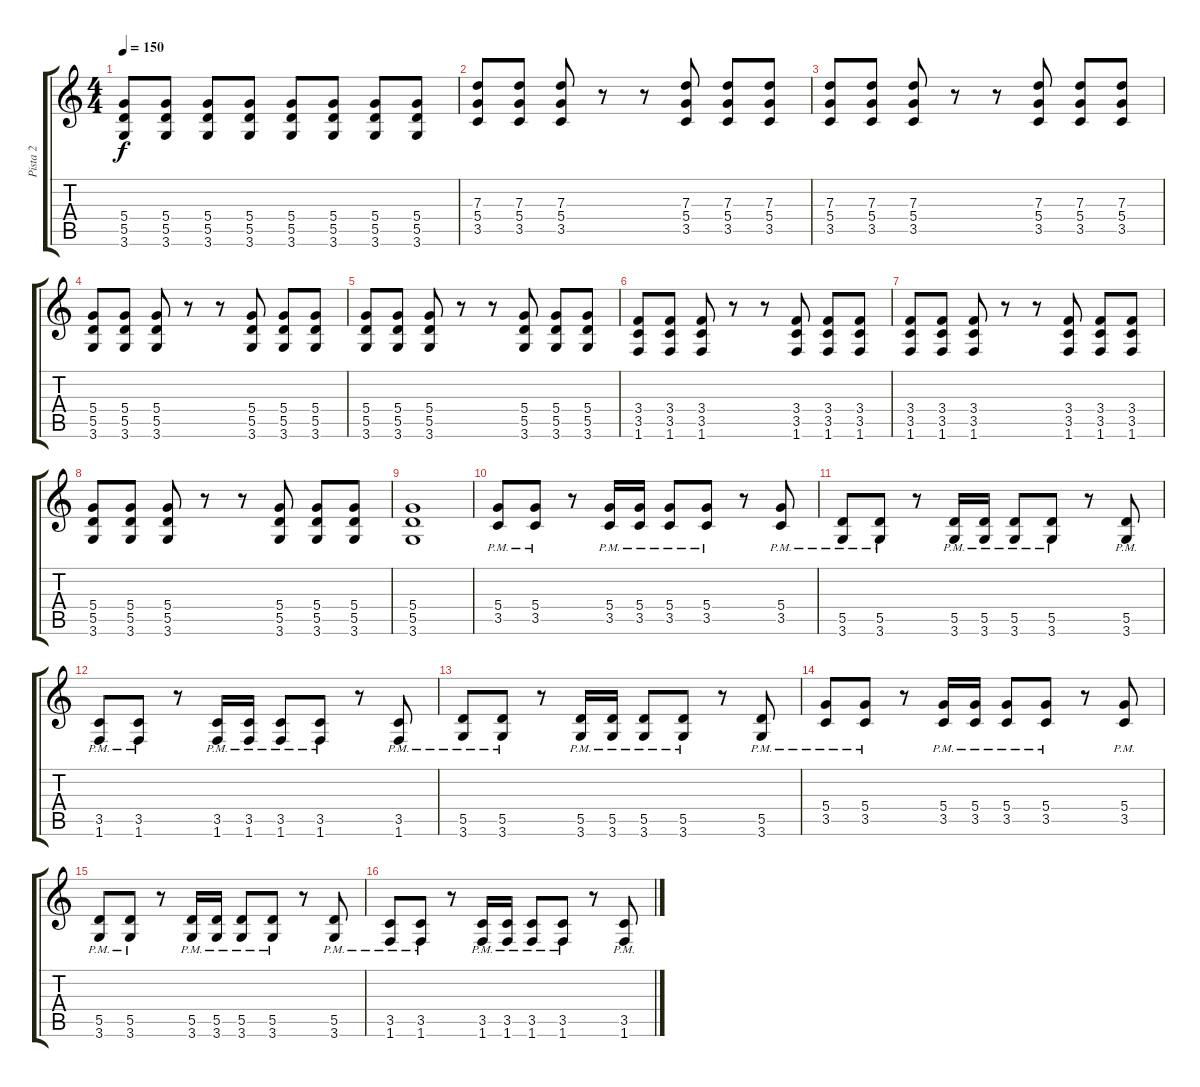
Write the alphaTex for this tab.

\track ("Pista 2" "Pista 2") {instrument distortionguitar}
\staff {score tabs}
\tuning (E4 B3 G3 D3 A2 E2) {hide}
\ts (4 4)
\tempo 150
\clef g2
\ks c
(5.4 5.5 3.6).8{dy f} (5.4 5.5 3.6).8 (5.4 5.5 3.6).8 (5.4 5.5 3.6).8 (5.4 5.5 3.6).8 (5.4 5.5 3.6).8 (5.4 5.5 3.6).8 (5.4 5.5 3.6).8 |
(7.3 5.4 3.5).8 (7.3 5.4 3.5).8 (7.3 5.4 3.5).8 r.8 r.8 (7.3 5.4 3.5).8 (7.3 5.4 3.5).8 (7.3 5.4 3.5).8 |
(7.3 5.4 3.5).8 (7.3 5.4 3.5).8 (7.3 5.4 3.5).8 r.8 r.8 (7.3 5.4 3.5).8 (7.3 5.4 3.5).8 (7.3 5.4 3.5).8 |
(5.4 5.5 3.6).8 (5.4 5.5 3.6).8 (5.4 5.5 3.6).8 r.8 r.8 (5.4 5.5 3.6).8 (5.4 5.5 3.6).8 (5.4 5.5 3.6).8 |
(5.4 5.5 3.6).8 (5.4 5.5 3.6).8 (5.4 5.5 3.6).8 r.8 r.8 (5.4 5.5 3.6).8 (5.4 5.5 3.6).8 (5.4 5.5 3.6).8 |
(3.4 3.5 1.6).8 (3.4 3.5 1.6).8 (3.4 3.5 1.6).8 r.8 r.8 (3.4 3.5 1.6).8 (3.4 3.5 1.6).8 (3.4 3.5 1.6).8 |
(3.4 3.5 1.6).8 (3.4 3.5 1.6).8 (3.4 3.5 1.6).8 r.8 r.8 (3.4 3.5 1.6).8 (3.4 3.5 1.6).8 (3.4 3.5 1.6).8 |
(5.4 5.5 3.6).8 (5.4 5.5 3.6).8 (5.4 5.5 3.6).8 r.8 r.8 (5.4 5.5 3.6).8 (5.4 5.5 3.6).8 (5.4 5.5 3.6).8 |
(5.4 5.5 3.6).1 |
(5.4{pm} 3.5{pm}).8 (5.4{pm} 3.5{pm}).8 r.8 (5.4{pm} 3.5{pm}).16 (5.4{pm} 3.5{pm}).16 (5.4{pm} 3.5{pm}).8 (5.4{pm} 3.5{pm}).8 r.8 (5.4{pm} 3.5{pm}).8 |
(5.5{pm} 3.6{pm}).8 (5.5{pm} 3.6{pm}).8 r.8 (5.5{pm} 3.6{pm}).16 (5.5{pm} 3.6{pm}).16 (5.5{pm} 3.6{pm}).8 (5.5{pm} 3.6{pm}).8 r.8 (5.5{pm} 3.6{pm}).8 |
(3.5{pm} 1.6{pm}).8 (3.5{pm} 1.6{pm}).8 r.8 (3.5{pm} 1.6{pm}).16 (3.5{pm} 1.6{pm}).16 (3.5{pm} 1.6{pm}).8 (3.5{pm} 1.6{pm}).8 r.8 (3.5{pm} 1.6{pm}).8 |
(5.5{pm} 3.6{pm}).8 (5.5{pm} 3.6{pm}).8 r.8 (5.5{pm} 3.6{pm}).16 (5.5{pm} 3.6{pm}).16 (5.5{pm} 3.6{pm}).8 (5.5{pm} 3.6{pm}).8 r.8 (5.5{pm} 3.6{pm}).8 |
(5.4{pm} 3.5{pm}).8 (5.4{pm} 3.5{pm}).8 r.8 (5.4{pm} 3.5{pm}).16 (5.4{pm} 3.5{pm}).16 (5.4{pm} 3.5{pm}).8 (5.4{pm} 3.5{pm}).8 r.8 (5.4{pm} 3.5{pm}).8 |
(5.5{pm} 3.6{pm}).8 (5.5{pm} 3.6{pm}).8 r.8 (5.5{pm} 3.6{pm}).16 (5.5{pm} 3.6{pm}).16 (5.5{pm} 3.6{pm}).8 (5.5{pm} 3.6{pm}).8 r.8 (5.5{pm} 3.6{pm}).8 |
(3.5{pm} 1.6{pm}).8 (3.5{pm} 1.6{pm}).8 r.8 (3.5{pm} 1.6{pm}).16 (3.5{pm} 1.6{pm}).16 (3.5{pm} 1.6{pm}).8 (3.5{pm} 1.6{pm}).8 r.8 (3.5{pm} 1.6{pm}).8
